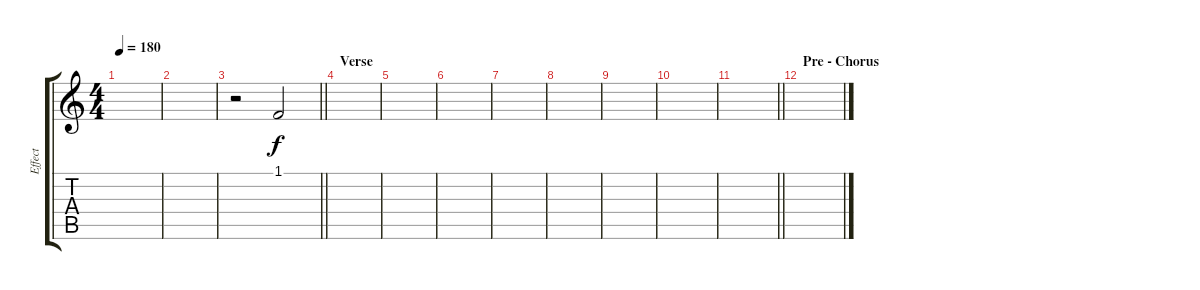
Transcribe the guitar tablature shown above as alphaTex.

\track ("Effect" "Effect") {instrument reversecymbal}
\staff {score tabs}
\tuning (E4 B3 G3 D3 A2 E2) {hide}
\ts (4 4)
\tempo 180
\clef g2
\ks c
|
|
\barLineRight lightlight
r.2 1.1.2 |
\section ("" "Verse")
|
|
|
|
|
|
|
\barLineRight lightlight
|
\section ("" "Pre - Chorus")
